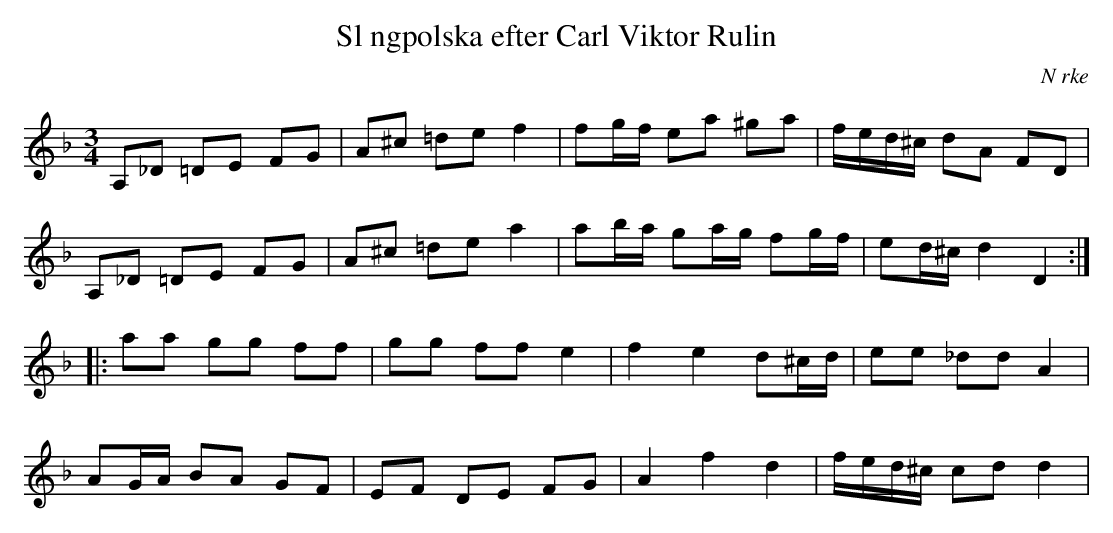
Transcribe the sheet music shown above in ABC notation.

X:1
T:Sl ngpolska efter Carl Viktor Rulin
L:1/8
M:3/4
O: N rke
K:Dmin
A,_D =DE FG | A^c =de f2 | fg/f/ ea ^ga | f/e/d/^c/ dA FD |$ A,_D =DE FG | A^c =de a2 |
ab/a/ ga/g/ fg/f/ | ed/^c/ d2 D2 ::$ aa gg ff | gg ff e2 | f2 e2 d^c/d/ | ee _dd A2 |$
AG/A/ BA GF | EF DE FG | A2 f2 d2 | f/e/d/^c/ cd d2 |
